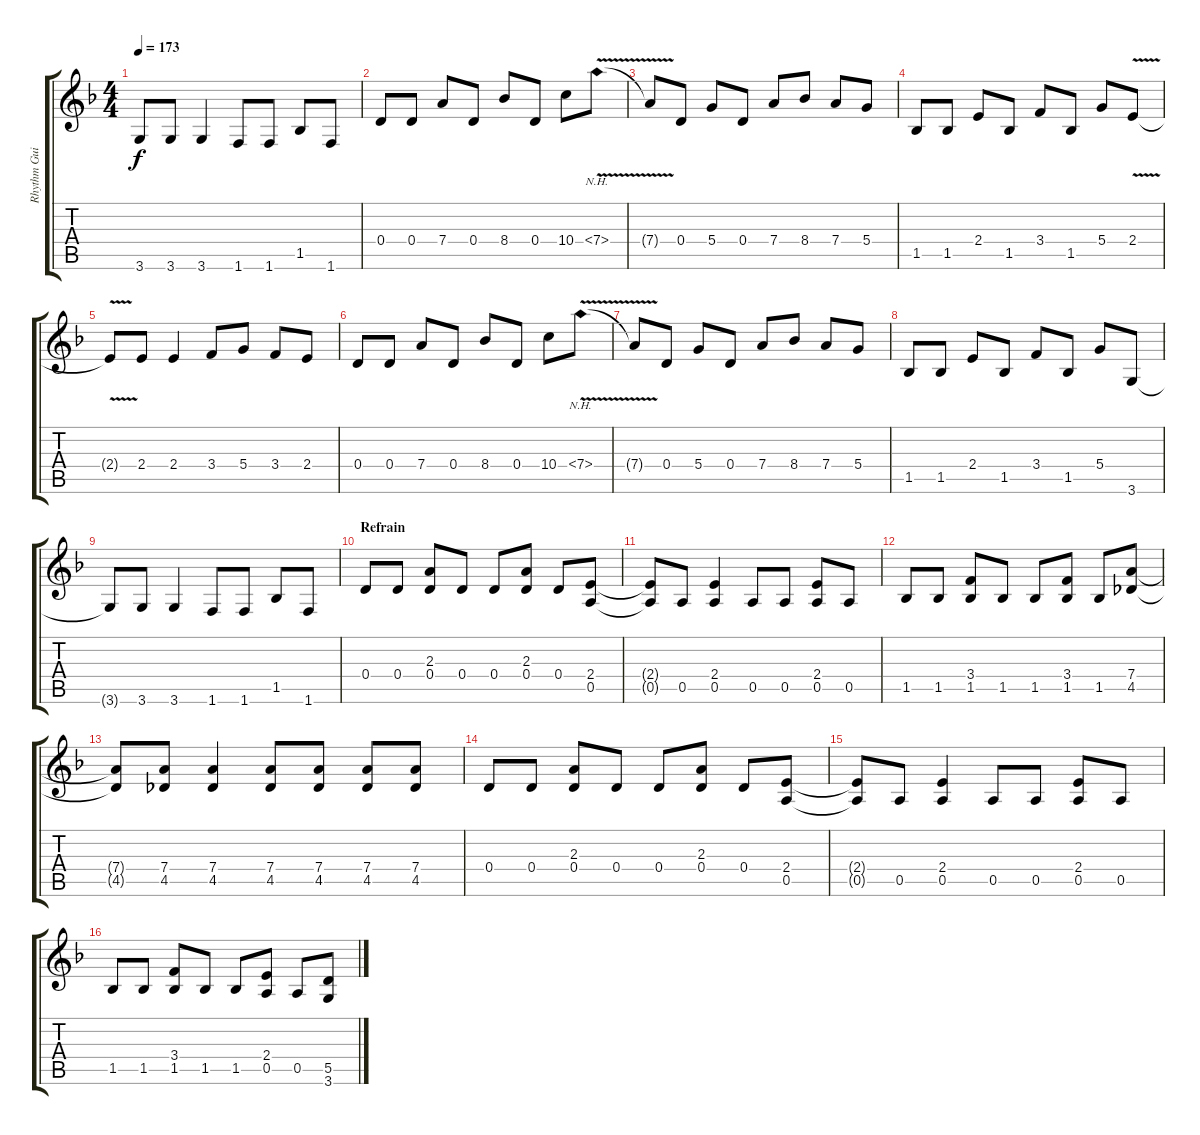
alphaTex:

\track ("Rhythm Guitar 2" "Rhythm Gui") {instrument distortionguitar}
\staff {score tabs}
\tuning (E4 B3 G3 D3 A2 E2) {hide}
\ts (4 4)
\tempo 173
\clef g2
\ks dminor
3.6{t}.8{dy f} 3.6.8 3.6.4 1.6.8 1.6.8 1.5.8 1.6.8 |
0.4.8 0.4.8 7.4.8 0.4.8 8.4.8 0.4.8 10.4.8 7.4{nh v}.8 |
7.4{t}.8 0.4.8 5.4.8 0.4.8 7.4.8 8.4.8 7.4.8 5.4.8 |
1.5.8 1.5.8 2.4.8 1.5.8 3.4.8 1.5.8 5.4.8 2.4{v}.8 |
2.4{t}.8 2.4.8 2.4.4 3.4.8 5.4.8 3.4.8 2.4.8 |
0.4.8 0.4.8 7.4.8 0.4.8 8.4.8 0.4.8 10.4.8 7.4{nh v}.8 |
7.4{t}.8 0.4.8 5.4.8 0.4.8 7.4.8 8.4.8 7.4.8 5.4.8 |
1.5.8 1.5.8 2.4.8 1.5.8 3.4.8 1.5.8 5.4.8 3.6.8 |
3.6{t}.8 3.6.8 3.6.4 1.6.8 1.6.8 1.5.8 1.6.8 |
\section ("" "Refrain")
0.4.8 0.4.8 (2.3 0.4).8 0.4.8 0.4.8 (2.3 0.4).8 0.4.8 (2.4 0.5).8 |
(2.4{t} 0.5{t}).8 0.5.8 (2.4 0.5).4 0.5.8 0.5.8 (2.4 0.5).8 0.5.8 |
1.5.8 1.5.8 (3.4 1.5).8 1.5.8 1.5.8 (3.4 1.5).8 1.5.8 (7.4 4.5).8 |
(7.4{t} 4.5{t}).8 (7.4 4.5).8 (7.4 4.5).4 (7.4 4.5).8 (7.4 4.5).8 (7.4 4.5).8 (7.4 4.5).8 |
0.4.8 0.4.8 (2.3 0.4).8 0.4.8 0.4.8 (2.3 0.4).8 0.4.8 (2.4 0.5).8 |
(2.4{t} 0.5{t}).8 0.5.8 (2.4 0.5).4 0.5.8 0.5.8 (2.4 0.5).8 0.5.8 |
1.5.8 1.5.8 (3.4 1.5).8 1.5.8 1.5.8 (2.4 0.5).8 0.5.8 (5.5 3.6).8
